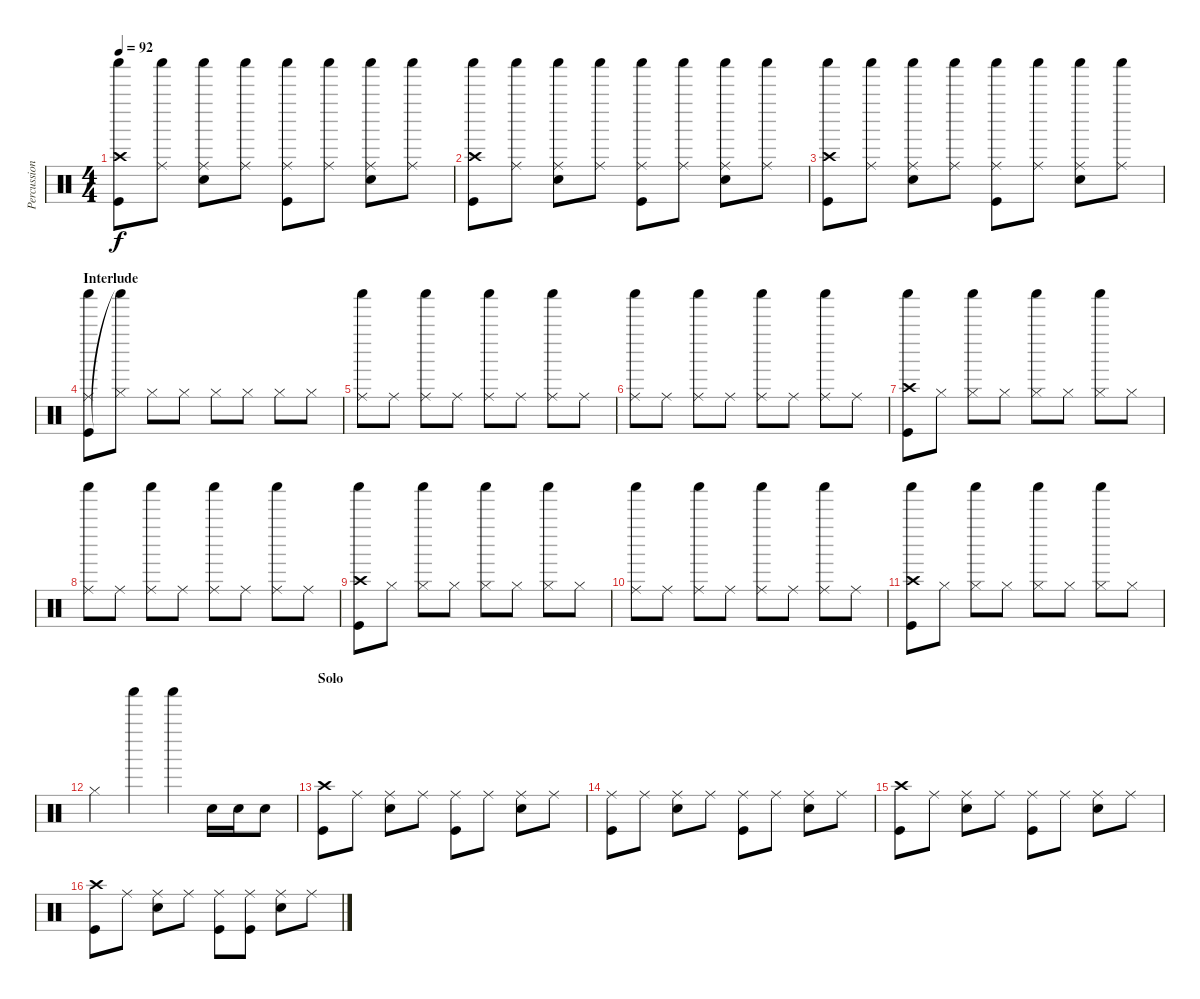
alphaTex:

\track ("Percussion" "Percussion") {instrument percussion}
\staff {score}
\articulation defaults
\ts (4 4)
\tempo 92
\clef neutral
\ks c
("Crash high (hit)" "Kick (hit)" "Shaker (hit)").8{dy f} ("Ride (middle)" "Shaker (hit)").8 ("Ride (middle)" "Electric Snare (hit)" "Shaker (hit)").8 ("Ride (middle)" "Shaker (hit)").8 ("Ride (middle)" "Kick (hit)" "Shaker (hit)").8 ("Ride (middle)" "Shaker (hit)").8 ("Ride (middle)" "Electric Snare (hit)" "Shaker (hit)").8 ("Ride (middle)" "Shaker (hit)").8 |
("Crash high (hit)" "Kick (hit)" "Shaker (hit)").8 ("Ride (middle)" "Shaker (hit)").8 ("Ride (middle)" "Electric Snare (hit)" "Shaker (hit)").8 ("Ride (middle)" "Shaker (hit)").8 ("Ride (middle)" "Kick (hit)" "Shaker (hit)").8 ("Ride (middle)" "Shaker (hit)").8 ("Ride (middle)" "Electric Snare (hit)" "Shaker (hit)").8 ("Ride (middle)" "Shaker (hit)").8 |
("Crash high (hit)" "Kick (hit)" "Shaker (hit)").8 ("Ride (middle)" "Shaker (hit)").8 ("Ride (middle)" "Electric Snare (hit)" "Shaker (hit)").8 ("Ride (middle)" "Shaker (hit)").8 ("Ride (middle)" "Kick (hit)" "Shaker (hit)").8 ("Ride (middle)" "Shaker (hit)").8 ("Ride (middle)" "Electric Snare (hit)" "Shaker (hit)").8 ("Ride (middle)" "Shaker (hit)").8 |
\section ("" "Interlude")
("Ride (middle)" "Kick (hit)" "Shaker (hit)").8 ("Hi-Hat (closed)" "Shaker (hit)"{t}).8 "Hi-Hat (closed)".8 "Hi-Hat (closed)".8 "Hi-Hat (closed)".8 "Hi-Hat (closed)".8 "Hi-Hat (closed)".8 "Hi-Hat (closed)".8 |
("Ride (middle)" "Shaker (hit)").8 "Ride (middle)".8 ("Ride (middle)" "Shaker (hit)").8 "Ride (middle)".8 ("Ride (middle)" "Shaker (hit)").8 "Ride (middle)".8 ("Ride (middle)" "Shaker (hit)").8 "Ride (middle)".8 |
("Ride (middle)" "Shaker (hit)").8 "Ride (middle)".8 ("Ride (middle)" "Shaker (hit)").8 "Ride (middle)".8 ("Ride (middle)" "Shaker (hit)").8 "Ride (middle)".8 ("Ride (middle)" "Shaker (hit)").8 "Ride (middle)".8 |
("Crash high (hit)" "Kick (hit)" "Shaker (hit)").8 "Hi-Hat (closed)".8 ("Hi-Hat (closed)" "Shaker (hit)").8 "Hi-Hat (closed)".8 ("Hi-Hat (closed)" "Shaker (hit)").8 "Hi-Hat (closed)".8 ("Hi-Hat (closed)" "Shaker (hit)").8 "Hi-Hat (closed)".8 |
("Ride (middle)" "Shaker (hit)").8 "Ride (middle)".8 ("Ride (middle)" "Shaker (hit)").8 "Ride (middle)".8 ("Ride (middle)" "Shaker (hit)").8 "Ride (middle)".8 ("Ride (middle)" "Shaker (hit)").8 "Ride (middle)".8 |
("Crash high (hit)" "Kick (hit)" "Shaker (hit)").8 "Hi-Hat (closed)".8 ("Hi-Hat (closed)" "Shaker (hit)").8 "Hi-Hat (closed)".8 ("Hi-Hat (closed)" "Shaker (hit)").8 "Hi-Hat (closed)".8 ("Hi-Hat (closed)" "Shaker (hit)").8 "Hi-Hat (closed)".8 |
("Ride (middle)" "Shaker (hit)").8 "Ride (middle)".8 ("Ride (middle)" "Shaker (hit)").8 "Ride (middle)".8 ("Ride (middle)" "Shaker (hit)").8 "Ride (middle)".8 ("Ride (middle)" "Shaker (hit)").8 "Ride (middle)".8 |
("Crash high (hit)" "Kick (hit)" "Shaker (hit)").8 "Hi-Hat (closed)".8 ("Hi-Hat (closed)" "Shaker (hit)").8 "Hi-Hat (closed)".8 ("Hi-Hat (closed)" "Shaker (hit)").8 "Hi-Hat (closed)".8 ("Hi-Hat (closed)" "Shaker (hit)").8 "Hi-Hat (closed)".8 |
"Hi-Hat (closed)".4 "Shaker (hit)".4 "Shaker (hit)".4 "Snare (hit) 2".16 "Snare (hit) 2".16 "Snare (hit) 2".8 |
\section ("" "Solo")
("Crash high (hit)" "Kick (hit)").8 "Ride (middle)".8 ("Ride (middle)" "Snare (hit) 2").8 "Ride (middle)".8 ("Ride (middle)" "Kick (hit)").8 "Ride (middle)".8 ("Ride (middle)" "Snare (hit) 2").8 "Ride (middle)".8 |
("Ride (middle)" "Kick (hit)").8 "Ride (middle)".8 ("Ride (middle)" "Snare (hit) 2").8 "Ride (middle)".8 ("Ride (middle)" "Kick (hit)").8 "Ride (middle)".8 ("Ride (middle)" "Snare (hit) 2").8 "Ride (middle)".8 |
("Crash high (hit)" "Kick (hit)").8 "Ride (middle)".8 ("Ride (middle)" "Snare (hit) 2").8 "Ride (middle)".8 ("Ride (middle)" "Kick (hit)").8 "Ride (middle)".8 ("Ride (middle)" "Snare (hit) 2").8 "Ride (middle)".8 |
("Crash high (hit)" "Kick (hit)").8 "Ride (middle)".8 ("Ride (middle)" "Snare (hit) 2").8 "Ride (middle)".8 ("Ride (middle)" "Kick (hit)").8 ("Ride (middle)" "Kick (hit)").8 ("Ride (middle)" "Snare (hit) 2").8 "Ride (middle)".8
